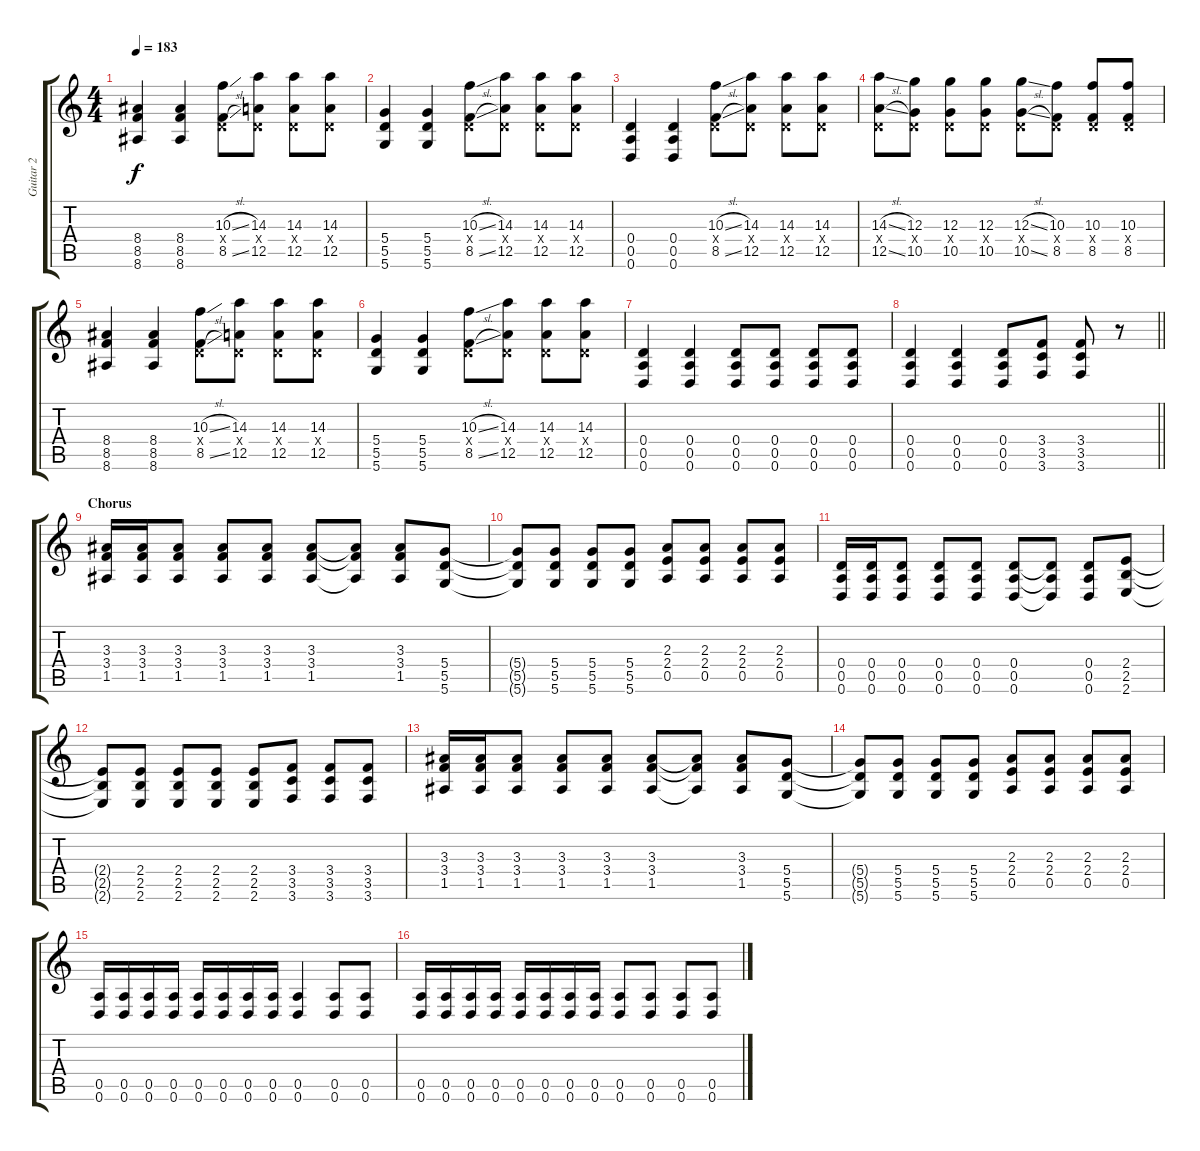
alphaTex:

\track ("Guitar 2" "Guitar 2") {instrument overdrivenguitar}
\staff {score tabs}
\tuning (E4 B3 G3 D3 A2 D2) {hide}
\ts (4 4)
\tempo 183
\clef g2
\ks c
(8.4 8.5 8.6).4{dy f} (8.4 8.5 8.6).4 (10.3{sl} 0.4{x} 8.5{sl}).8 (14.3 0.4{x} 12.5).8 (14.3 0.4{x} 12.5).8 (14.3 0.4{x} 12.5).8 |
(5.4 5.5 5.6).4 (5.4 5.5 5.6).4 (10.3{sl} 0.4{x} 8.5{sl}).8 (14.3 0.4{x} 12.5).8 (14.3 0.4{x} 12.5).8 (14.3 0.4{x} 12.5).8 |
(0.4 0.5 0.6).4 (0.4 0.5 0.6).4 (10.3{sl} 0.4{x} 8.5{sl}).8 (14.3 0.4{x} 12.5).8 (14.3 0.4{x} 12.5).8 (14.3 0.4{x} 12.5).8 |
(14.3{sl} 0.4{x} 12.5{sl}).8 (12.3 0.4{x} 10.5).8 (12.3 0.4{x} 10.5).8 (12.3 0.4{x} 10.5).8 (12.3{sl} 0.4{x} 10.5{sl}).8 (10.3 0.4{x} 8.5).8 (10.3 0.4{x} 8.5).8 (10.3 0.4{x} 8.5).8 |
(8.4 8.5 8.6).4 (8.4 8.5 8.6).4 (10.3{sl} 0.4{x} 8.5{sl}).8 (14.3 0.4{x} 12.5).8 (14.3 0.4{x} 12.5).8 (14.3 0.4{x} 12.5).8 |
(5.4 5.5 5.6).4 (5.4 5.5 5.6).4 (10.3{sl} 0.4{x} 8.5{sl}).8 (14.3 0.4{x} 12.5).8 (14.3 0.4{x} 12.5).8 (14.3 0.4{x} 12.5).8 |
(0.4 0.5 0.6).4 (0.4 0.5 0.6).4 (0.4 0.5 0.6).8 (0.4 0.5 0.6).8 (0.4 0.5 0.6).8 (0.4 0.5 0.6).8 |
\barLineRight lightlight
(0.4 0.5 0.6).4 (0.4 0.5 0.6).4 (0.4 0.5 0.6).8 (3.4 3.5 3.6).8 (3.4 3.5 3.6).8 r.8 |
\section ("" "Chorus")
(3.3 3.4 1.5).16 (3.3 3.4 1.5).16 (3.3 3.4 1.5).8 (3.3 3.4 1.5).8 (3.3 3.4 1.5).8 (3.3 3.4 1.5).8 (3.3{t} 3.4{t} 1.5{t}).8 (3.3 3.4 1.5).8 (5.4 5.5 5.6).8 |
(5.4{t} 5.5{t} 5.6{t}).8 (5.4 5.5 5.6).8 (5.4 5.5 5.6).8 (5.4 5.5 5.6).8 (2.3 2.4 0.5).8 (2.3 2.4 0.5).8 (2.3 2.4 0.5).8 (2.3 2.4 0.5).8 |
(0.4 0.5 0.6).16 (0.4 0.5 0.6).16 (0.4 0.5 0.6).8 (0.4 0.5 0.6).8 (0.4 0.5 0.6).8 (0.4 0.5 0.6).8 (0.4{t} 0.5{t} 0.6{t}).8 (0.4 0.5 0.6).8 (2.4 2.5 2.6).8 |
(2.4{t} 2.5{t} 2.6{t}).8 (2.4 2.5 2.6).8 (2.4 2.5 2.6).8 (2.4 2.5 2.6).8 (2.4 2.5 2.6).8 (3.4 3.5 3.6).8 (3.4 3.5 3.6).8 (3.4 3.5 3.6).8 |
(3.3 3.4 1.5).16 (3.3 3.4 1.5).16 (3.3 3.4 1.5).8 (3.3 3.4 1.5).8 (3.3 3.4 1.5).8 (3.3 3.4 1.5).8 (3.3{t} 3.4{t} 1.5{t}).8 (3.3 3.4 1.5).8 (5.4 5.5 5.6).8 |
(5.4{t} 5.5{t} 5.6{t}).8 (5.4 5.5 5.6).8 (5.4 5.5 5.6).8 (5.4 5.5 5.6).8 (2.3 2.4 0.5).8 (2.3 2.4 0.5).8 (2.3 2.4 0.5).8 (2.3 2.4 0.5).8 |
(0.5 0.6).16 (0.5 0.6).16 (0.5 0.6).16 (0.5 0.6).16 (0.5 0.6).16 (0.5 0.6).16 (0.5 0.6).16 (0.5 0.6).16 (0.5 0.6).4 (0.5 0.6).8 (0.5 0.6).8 |
(0.5 0.6).16 (0.5 0.6).16 (0.5 0.6).16 (0.5 0.6).16 (0.5 0.6).16 (0.5 0.6).16 (0.5 0.6).16 (0.5 0.6).16 (0.5 0.6).8 (0.5 0.6).8 (0.5 0.6).8 (0.5 0.6).8
